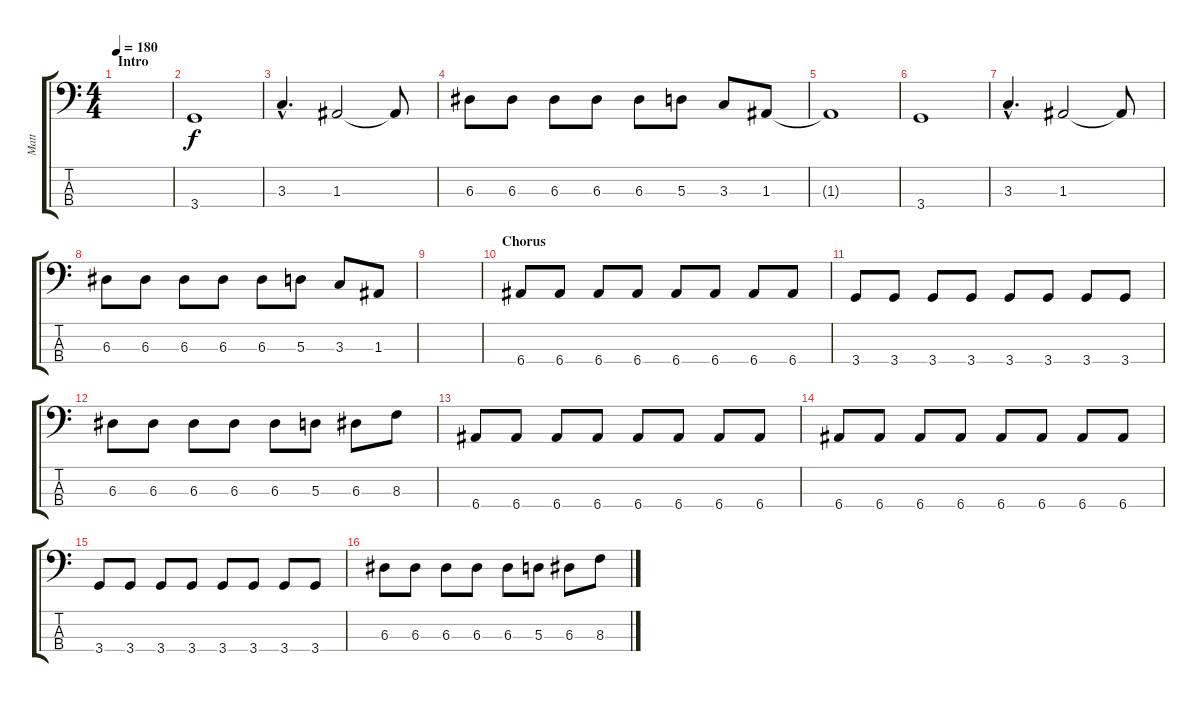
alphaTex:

\track ("Matt " "Matt ") {instrument electricbasspick}
\staff {score tabs}
\tuning (G2 D2 A1 E1) {hide}
\ts (4 4)
\section ("" "Intro")
\tempo 180
\clef f4
\ks c
|
3.4.1 |
3.3{hac}.4{d} 1.3.2 1.3{t}.8 |
6.3.8 6.3.8 6.3.8 6.3.8 6.3.8 5.3.8 3.3.8 1.3.8 |
1.3{t}.1 |
3.4.1 |
3.3{hac}.4{d} 1.3.2 1.3{t}.8 |
6.3.8 6.3.8 6.3.8 6.3.8 6.3.8 5.3.8 3.3.8 1.3.8 |
|
\section ("" "Chorus")
6.4.8 6.4.8 6.4.8 6.4.8 6.4.8 6.4.8 6.4.8 6.4.8 |
3.4.8 3.4.8 3.4.8 3.4.8 3.4.8 3.4.8 3.4.8 3.4.8 |
6.3.8 6.3.8 6.3.8 6.3.8 6.3.8 5.3.8 6.3.8 8.3.8 |
6.4.8 6.4.8 6.4.8 6.4.8 6.4.8 6.4.8 6.4.8 6.4.8 |
6.4.8 6.4.8 6.4.8 6.4.8 6.4.8 6.4.8 6.4.8 6.4.8 |
3.4.8 3.4.8 3.4.8 3.4.8 3.4.8 3.4.8 3.4.8 3.4.8 |
6.3.8 6.3.8 6.3.8 6.3.8 6.3.8 5.3.8 6.3.8 8.3.8
